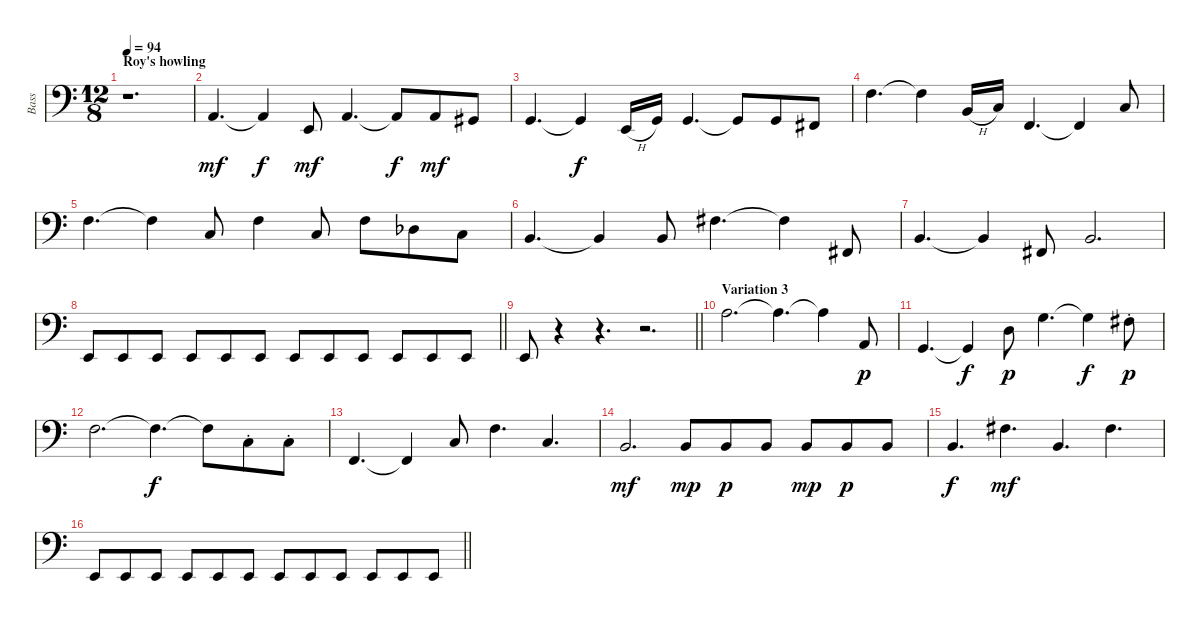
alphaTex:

\track ("Bass" "Bass") {instrument electricbassfinger}
\staff {score}
\tuning (G2 D2 A1 E1) {hide}
\ts (12 8)
\section ("" "Roy's howling")
\tempo 94
\clef f4
\ks c
r.1{d dy f} |
0.3.4{d dy mf} 0.3{t}.4{dy f} 0.4.8{dy mf} 0.3.4{d} 0.3{t}.8{dy f} 5.4.8{dy mf} 4.4.8 |
3.4.4{d} 3.4{t}.4{dy f} 0.4{h}.16 3.4.16 3.4.4{d} 3.4{t}.8 3.4.8 2.4.8 |
3.2.4{d} 3.2{t}.4 2.3{h}.16 3.3.16 1.4.4{d} 1.4{t}.4 3.3.8 |
3.2.4{d} 3.2{t}.4 3.3.8 3.2.4 3.3.8 3.2.8 4.3{acc b}.8 3.3.8 |
2.3.4{d} 2.3{t}.4 2.3.8 4.2.4{d} 4.2{t}.4 2.4.8 |
2.3.4{d} 2.3{t}.4 2.4.8 2.3.2{d} |
\barLineRight lightlight
0.4.8 0.4.8 0.4.8 0.4.8 0.4.8 0.4.8 0.4.8 0.4.8 0.4.8 0.4.8 0.4.8 0.4.8 |
\barLineRight lightlight
0.4.8 r.4 r.4{d} r.2{d} |
\section ("" "Variation 3")
2.1.2{d} 2.1{t}.4{d} 2.1{t}.4 0.3.8{dy p} |
3.4.4{d} 3.4{t}.4{dy f} 5.3.8{dy p} 5.2.4{d} 5.2{t}.4{dy f} 4.2{st}.8{dy p} |
3.2.2{d} 3.2{t}.4{d dy f} 3.2{t}.8 3.3{st}.8 3.3{st}.8 |
1.4.4{d} 1.4{t}.4 3.3.8 3.2.4{d} 3.3.4{d} |
2.3.2{d dy mf} 2.3.8{dy mp} 2.3.8{dy p} 2.3.8 2.3.8{dy mp} 2.3.8{dy p} 2.3.8 |
2.3.4{d dy f} 4.2.4{d dy mf} 2.3.4{d} 4.2.4{d} |
\barLineRight lightlight
0.4.8 0.4.8 0.4.8 0.4.8 0.4.8 0.4.8 0.4.8 0.4.8 0.4.8 0.4.8 0.4.8 0.4.8
